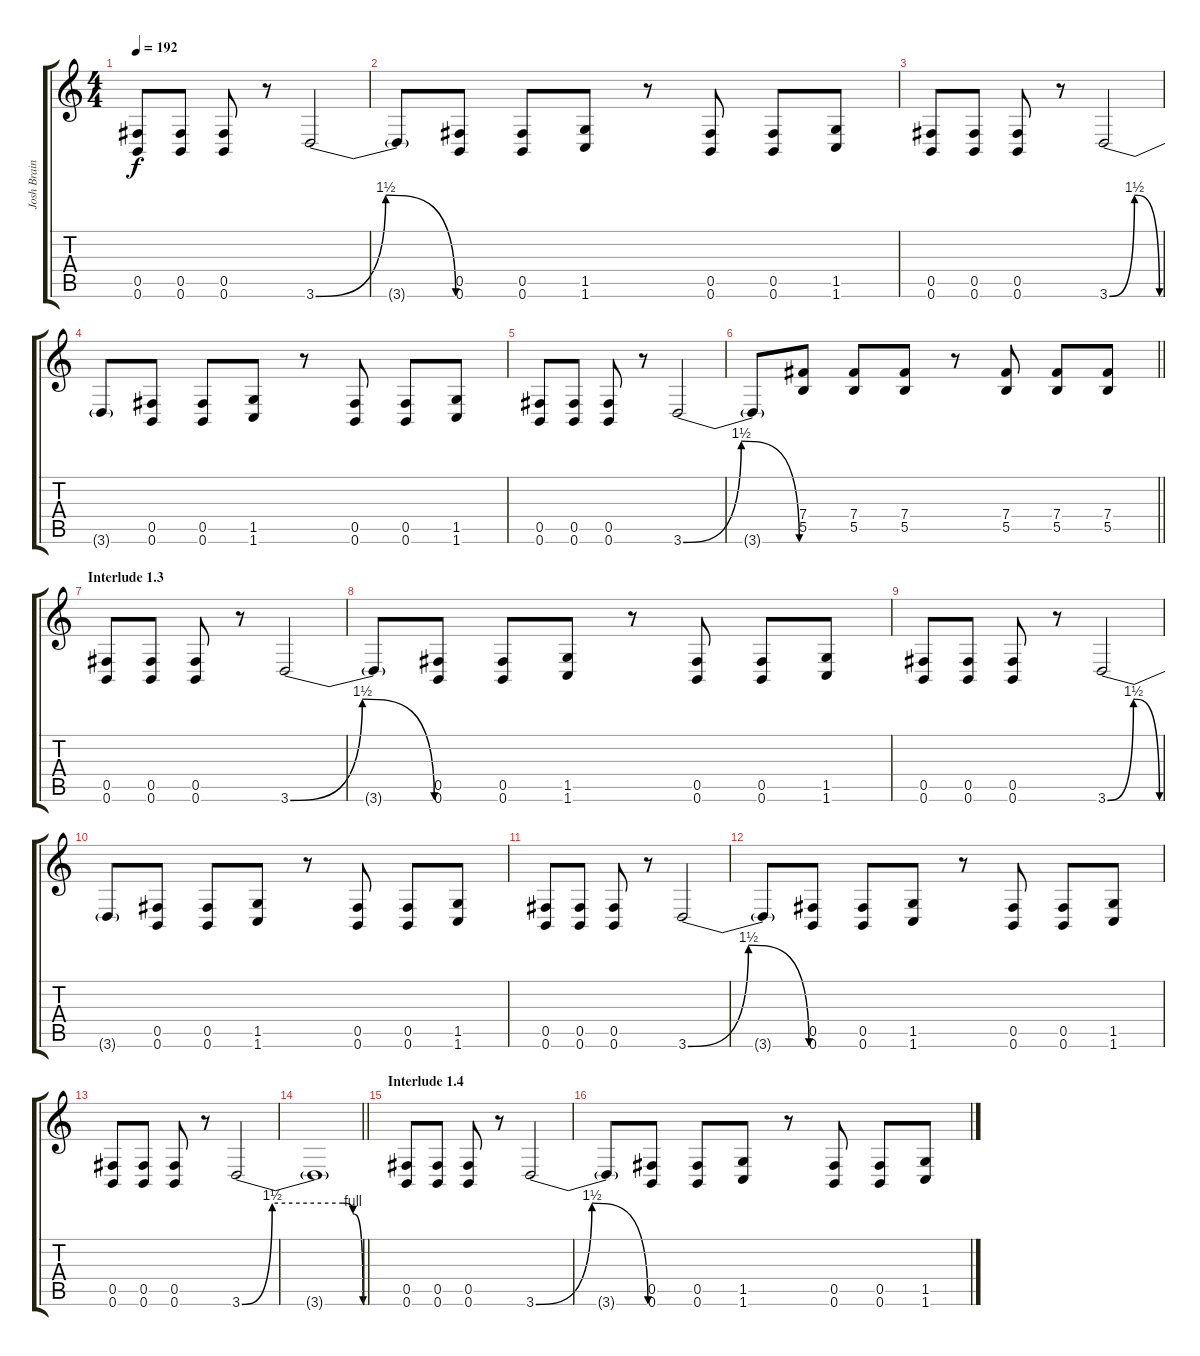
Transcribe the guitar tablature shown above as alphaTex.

\track ("Josh Brainard" "Josh Brain") {instrument distortionguitar}
\staff {score tabs}
\tuning (Db4 Ab3 E3 B2 Gb2 B1) {hide}
\ts (4 4)
\tempo 192
\clef g2
\ks c
(0.5 0.6).8{dy f} (0.5 0.6).8 (0.5 0.6).8 r.8 3.6{be (bendrelease 0 0 15 6 45 6 60 0)}.2 |
3.6{t}.8 (0.5 0.6).8 (0.5 0.6).8 (1.5 1.6).8 r.8 (0.5 0.6).8 (0.5 0.6).8 (1.5 1.6).8 |
(0.5 0.6).8 (0.5 0.6).8 (0.5 0.6).8 r.8 3.6{be (bendrelease 0 0 15 6 45 6 60 0)}.2 |
3.6{t}.8 (0.5 0.6).8 (0.5 0.6).8 (1.5 1.6).8 r.8 (0.5 0.6).8 (0.5 0.6).8 (1.5 1.6).8 |
(0.5 0.6).8 (0.5 0.6).8 (0.5 0.6).8 r.8 3.6{be (bendrelease 0 0 15 6 45 6 60 0)}.2 |
\barLineRight lightlight
3.6{t}.8 (7.4 5.5).8{volume 7 instrument guitarharmonics} (7.4 5.5).8 (7.4 5.5).8 r.8 (7.4 5.5).8 (7.4 5.5).8 (7.4 5.5).8 |
\section ("" "Interlude 1.3")
(0.5 0.6).8{volume 13 instrument distortionguitar} (0.5 0.6).8 (0.5 0.6).8 r.8 3.6{be (bendrelease 0 0 15 6 45 6 60 0)}.2 |
3.6{t}.8 (0.5 0.6).8 (0.5 0.6).8 (1.5 1.6).8 r.8 (0.5 0.6).8 (0.5 0.6).8 (1.5 1.6).8 |
(0.5 0.6).8 (0.5 0.6).8 (0.5 0.6).8 r.8 3.6{be (bendrelease 0 0 15 6 45 6 60 0)}.2 |
3.6{t}.8 (0.5 0.6).8 (0.5 0.6).8 (1.5 1.6).8 r.8 (0.5 0.6).8 (0.5 0.6).8 (1.5 1.6).8 |
(0.5 0.6).8 (0.5 0.6).8 (0.5 0.6).8 r.8 3.6{be (bendrelease 0 0 15 6 45 6 60 0)}.2 |
3.6{t}.8 (0.5 0.6).8 (0.5 0.6).8 (1.5 1.6).8 r.8 (0.5 0.6).8 (0.5 0.6).8 (1.5 1.6).8 |
(0.5 0.6).8 (0.5 0.6).8 (0.5 0.6).8 r.8 3.6{be (custom 0 0 15 6 50 6 55 4 60 0)}.2 |
\barLineRight lightlight
3.6{t}.1 |
\section ("" "Interlude 1.4")
(0.5 0.6).8{volume 13 instrument distortionguitar} (0.5 0.6).8 (0.5 0.6).8 r.8 3.6{be (bendrelease 0 0 15 6 45 6 60 0)}.2 |
3.6{t}.8 (0.5 0.6).8 (0.5 0.6).8 (1.5 1.6).8 r.8 (0.5 0.6).8 (0.5 0.6).8 (1.5 1.6).8
